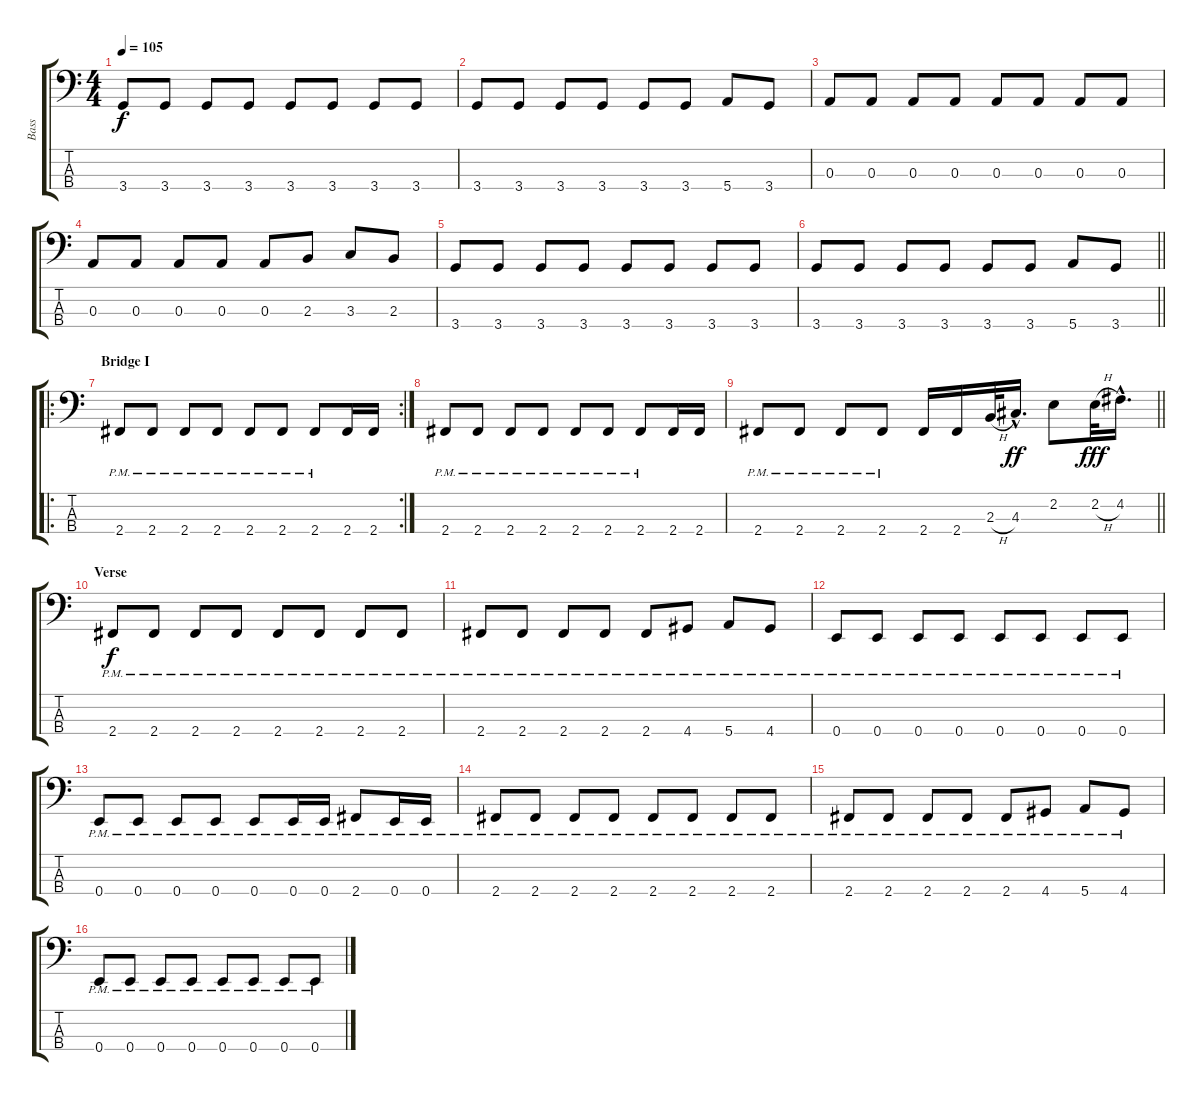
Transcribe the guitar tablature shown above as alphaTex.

\track ("Bass" "Bass") {instrument electricbasspick}
\staff {score tabs}
\tuning (G2 D2 A1 E1) {hide}
\ts (4 4)
\tempo 105
\clef f4
\ks c
3.4.8{dy f} 3.4.8 3.4.8 3.4.8 3.4.8 3.4.8 3.4.8 3.4.8 |
3.4.8 3.4.8 3.4.8 3.4.8 3.4.8 3.4.8 5.4.8 3.4.8 |
0.3.8 0.3.8 0.3.8 0.3.8 0.3.8 0.3.8 0.3.8 0.3.8 |
0.3.8 0.3.8 0.3.8 0.3.8 0.3.8 2.3.8 3.3.8 2.3.8 |
3.4.8 3.4.8 3.4.8 3.4.8 3.4.8 3.4.8 3.4.8 3.4.8 |
\barLineRight lightlight
3.4.8 3.4.8 3.4.8 3.4.8 3.4.8 3.4.8 5.4.8 3.4.8 |
\ro
\rc 2
\section ("" "Bridge I")
2.4{pm}.8 2.4{pm}.8 2.4{pm}.8 2.4{pm}.8 2.4{pm}.8 2.4{pm}.8 2.4{pm}.8 2.4.16 2.4.16 |
2.4{pm}.8 2.4{pm}.8 2.4{pm}.8 2.4{pm}.8 2.4{pm}.8 2.4{pm}.8 2.4{pm}.8 2.4.16 2.4.16 |
\barLineRight lightlight
2.4{pm}.8 2.4{pm}.8 2.4{pm}.8 2.4{pm}.8 2.4.16 2.4.16 2.3{h}.32 4.3{hac}.16{d dy ff} 2.2.8 2.2{h}.32{dy fff} 4.2{hac}.16{d} |
\section ("" "Verse")
2.4{pm}.8{dy f} 2.4{pm}.8 2.4{pm}.8 2.4{pm}.8 2.4{pm}.8 2.4{pm}.8 2.4{pm}.8 2.4{pm}.8 |
2.4{pm}.8 2.4{pm}.8 2.4{pm}.8 2.4{pm}.8 2.4{pm}.8 4.4{pm}.8 5.4{pm}.8 4.4{pm}.8 |
0.4{pm}.8 0.4{pm}.8 0.4{pm}.8 0.4{pm}.8 0.4{pm}.8 0.4{pm}.8 0.4{pm}.8 0.4{pm}.8 |
0.4{pm}.8 0.4{pm}.8 0.4{pm}.8 0.4{pm}.8 0.4{pm}.8 0.4{pm}.16 0.4{pm}.16 2.4{pm}.8 0.4{pm}.16 0.4{pm}.16 |
2.4{pm}.8 2.4{pm}.8 2.4{pm}.8 2.4{pm}.8 2.4{pm}.8 2.4{pm}.8 2.4{pm}.8 2.4{pm}.8 |
2.4{pm}.8 2.4{pm}.8 2.4{pm}.8 2.4{pm}.8 2.4{pm}.8 4.4{pm}.8 5.4{pm}.8 4.4{pm}.8 |
0.4{pm}.8 0.4{pm}.8 0.4{pm}.8 0.4{pm}.8 0.4{pm}.8 0.4{pm}.8 0.4{pm}.8 0.4{pm}.8
